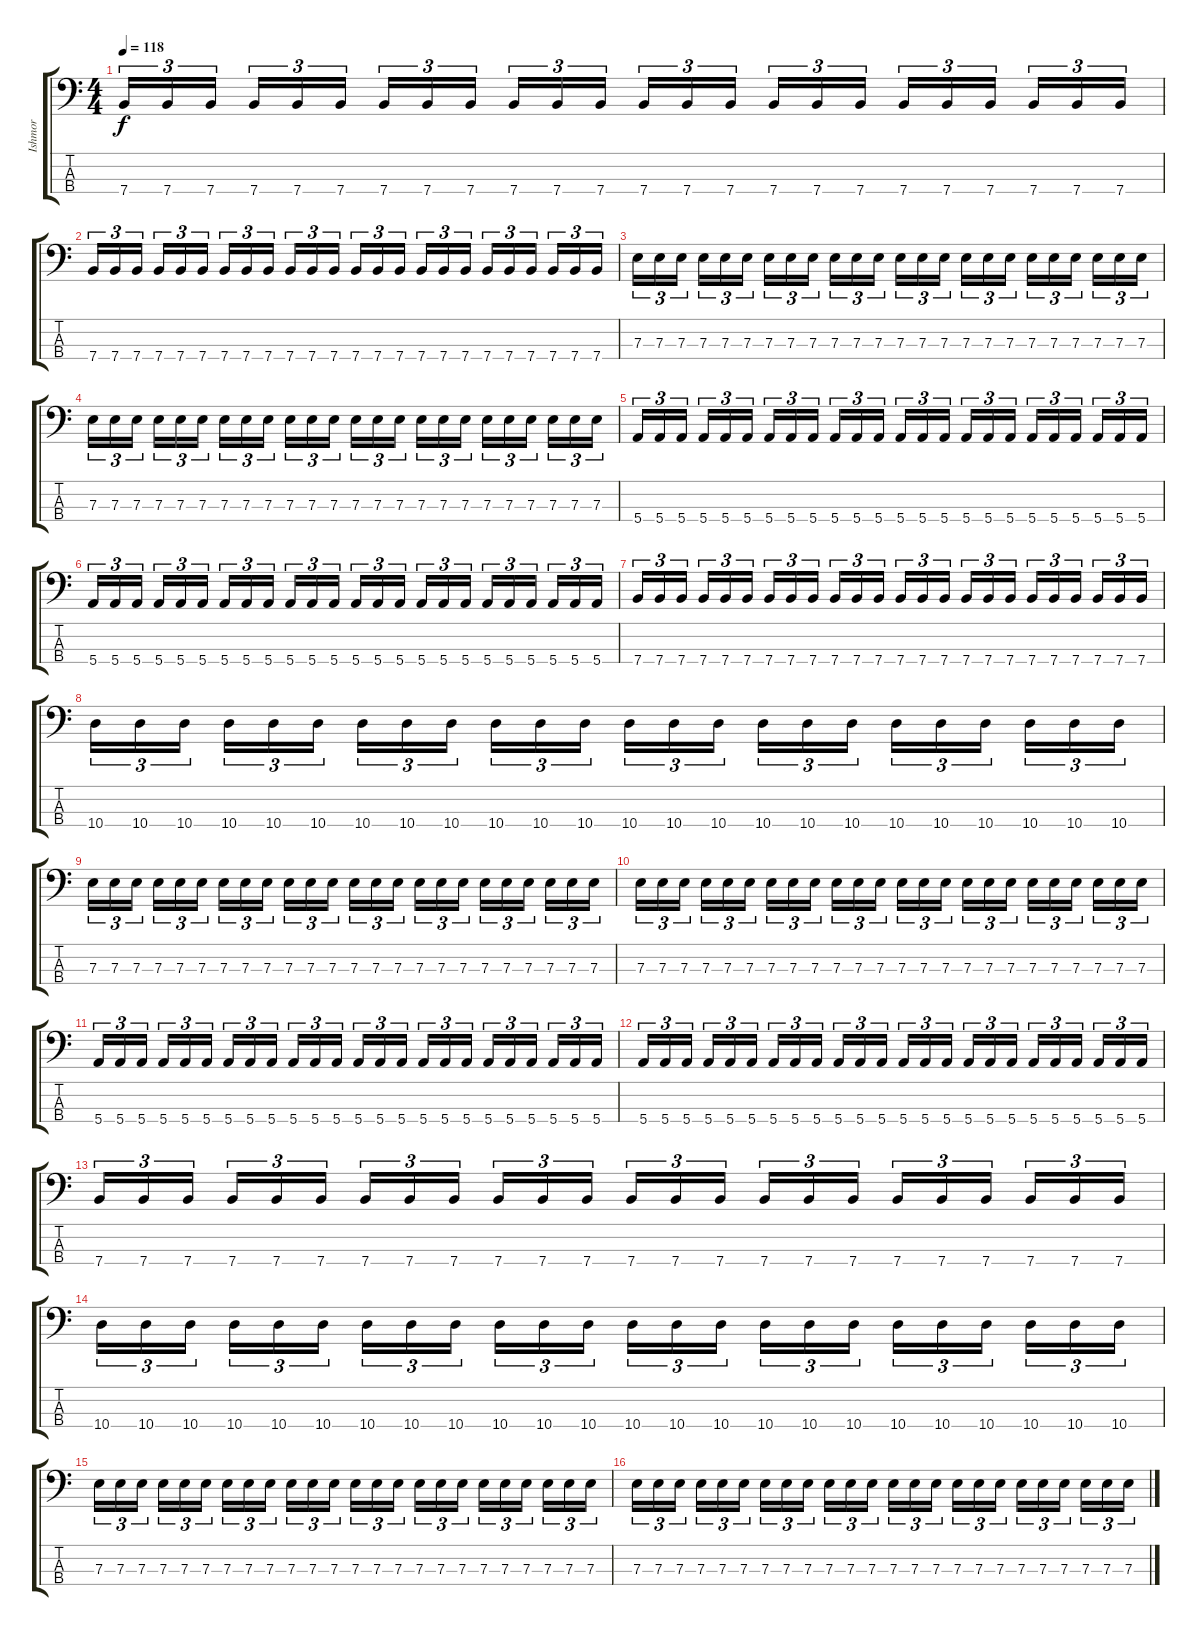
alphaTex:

\track ("Ishmor" "Ishmor") {instrument electricbasspick}
\staff {score tabs}
\tuning (G2 D2 A1 E1) {hide}
\ts (4 4)
\tempo 118
\clef f4
\ks c
7.4.16{tu (3 2) dy f} 7.4.16{tu (3 2)} 7.4.16{tu (3 2)} 7.4.16{tu (3 2)} 7.4.16{tu (3 2)} 7.4.16{tu (3 2)} 7.4.16{tu (3 2)} 7.4.16{tu (3 2)} 7.4.16{tu (3 2)} 7.4.16{tu (3 2)} 7.4.16{tu (3 2)} 7.4.16{tu (3 2)} 7.4.16{tu (3 2)} 7.4.16{tu (3 2)} 7.4.16{tu (3 2)} 7.4.16{tu (3 2)} 7.4.16{tu (3 2)} 7.4.16{tu (3 2)} 7.4.16{tu (3 2)} 7.4.16{tu (3 2)} 7.4.16{tu (3 2)} 7.4.16{tu (3 2)} 7.4.16{tu (3 2)} 7.4.16{tu (3 2)} |
7.4.16{tu (3 2)} 7.4.16{tu (3 2)} 7.4.16{tu (3 2)} 7.4.16{tu (3 2)} 7.4.16{tu (3 2)} 7.4.16{tu (3 2)} 7.4.16{tu (3 2)} 7.4.16{tu (3 2)} 7.4.16{tu (3 2)} 7.4.16{tu (3 2)} 7.4.16{tu (3 2)} 7.4.16{tu (3 2)} 7.4.16{tu (3 2)} 7.4.16{tu (3 2)} 7.4.16{tu (3 2)} 7.4.16{tu (3 2)} 7.4.16{tu (3 2)} 7.4.16{tu (3 2)} 7.4.16{tu (3 2)} 7.4.16{tu (3 2)} 7.4.16{tu (3 2)} 7.4.16{tu (3 2)} 7.4.16{tu (3 2)} 7.4.16{tu (3 2)} |
7.3.16{tu (3 2)} 7.3.16{tu (3 2)} 7.3.16{tu (3 2)} 7.3.16{tu (3 2)} 7.3.16{tu (3 2)} 7.3.16{tu (3 2)} 7.3.16{tu (3 2)} 7.3.16{tu (3 2)} 7.3.16{tu (3 2)} 7.3.16{tu (3 2)} 7.3.16{tu (3 2)} 7.3.16{tu (3 2)} 7.3.16{tu (3 2)} 7.3.16{tu (3 2)} 7.3.16{tu (3 2)} 7.3.16{tu (3 2)} 7.3.16{tu (3 2)} 7.3.16{tu (3 2)} 7.3.16{tu (3 2)} 7.3.16{tu (3 2)} 7.3.16{tu (3 2)} 7.3.16{tu (3 2)} 7.3.16{tu (3 2)} 7.3.16{tu (3 2)} |
7.3.16{tu (3 2)} 7.3.16{tu (3 2)} 7.3.16{tu (3 2)} 7.3.16{tu (3 2)} 7.3.16{tu (3 2)} 7.3.16{tu (3 2)} 7.3.16{tu (3 2)} 7.3.16{tu (3 2)} 7.3.16{tu (3 2)} 7.3.16{tu (3 2)} 7.3.16{tu (3 2)} 7.3.16{tu (3 2)} 7.3.16{tu (3 2)} 7.3.16{tu (3 2)} 7.3.16{tu (3 2)} 7.3.16{tu (3 2)} 7.3.16{tu (3 2)} 7.3.16{tu (3 2)} 7.3.16{tu (3 2)} 7.3.16{tu (3 2)} 7.3.16{tu (3 2)} 7.3.16{tu (3 2)} 7.3.16{tu (3 2)} 7.3.16{tu (3 2)} |
5.4.16{tu (3 2)} 5.4.16{tu (3 2)} 5.4.16{tu (3 2)} 5.4.16{tu (3 2)} 5.4.16{tu (3 2)} 5.4.16{tu (3 2)} 5.4.16{tu (3 2)} 5.4.16{tu (3 2)} 5.4.16{tu (3 2)} 5.4.16{tu (3 2)} 5.4.16{tu (3 2)} 5.4.16{tu (3 2)} 5.4.16{tu (3 2)} 5.4.16{tu (3 2)} 5.4.16{tu (3 2)} 5.4.16{tu (3 2)} 5.4.16{tu (3 2)} 5.4.16{tu (3 2)} 5.4.16{tu (3 2)} 5.4.16{tu (3 2)} 5.4.16{tu (3 2)} 5.4.16{tu (3 2)} 5.4.16{tu (3 2)} 5.4.16{tu (3 2)} |
5.4.16{tu (3 2)} 5.4.16{tu (3 2)} 5.4.16{tu (3 2)} 5.4.16{tu (3 2)} 5.4.16{tu (3 2)} 5.4.16{tu (3 2)} 5.4.16{tu (3 2)} 5.4.16{tu (3 2)} 5.4.16{tu (3 2)} 5.4.16{tu (3 2)} 5.4.16{tu (3 2)} 5.4.16{tu (3 2)} 5.4.16{tu (3 2)} 5.4.16{tu (3 2)} 5.4.16{tu (3 2)} 5.4.16{tu (3 2)} 5.4.16{tu (3 2)} 5.4.16{tu (3 2)} 5.4.16{tu (3 2)} 5.4.16{tu (3 2)} 5.4.16{tu (3 2)} 5.4.16{tu (3 2)} 5.4.16{tu (3 2)} 5.4.16{tu (3 2)} |
7.4.16{tu (3 2)} 7.4.16{tu (3 2)} 7.4.16{tu (3 2)} 7.4.16{tu (3 2)} 7.4.16{tu (3 2)} 7.4.16{tu (3 2)} 7.4.16{tu (3 2)} 7.4.16{tu (3 2)} 7.4.16{tu (3 2)} 7.4.16{tu (3 2)} 7.4.16{tu (3 2)} 7.4.16{tu (3 2)} 7.4.16{tu (3 2)} 7.4.16{tu (3 2)} 7.4.16{tu (3 2)} 7.4.16{tu (3 2)} 7.4.16{tu (3 2)} 7.4.16{tu (3 2)} 7.4.16{tu (3 2)} 7.4.16{tu (3 2)} 7.4.16{tu (3 2)} 7.4.16{tu (3 2)} 7.4.16{tu (3 2)} 7.4.16{tu (3 2)} |
10.4.16{tu (3 2)} 10.4.16{tu (3 2)} 10.4.16{tu (3 2)} 10.4.16{tu (3 2)} 10.4.16{tu (3 2)} 10.4.16{tu (3 2)} 10.4.16{tu (3 2)} 10.4.16{tu (3 2)} 10.4.16{tu (3 2)} 10.4.16{tu (3 2)} 10.4.16{tu (3 2)} 10.4.16{tu (3 2)} 10.4.16{tu (3 2)} 10.4.16{tu (3 2)} 10.4.16{tu (3 2)} 10.4.16{tu (3 2)} 10.4.16{tu (3 2)} 10.4.16{tu (3 2)} 10.4.16{tu (3 2)} 10.4.16{tu (3 2)} 10.4.16{tu (3 2)} 10.4.16{tu (3 2)} 10.4.16{tu (3 2)} 10.4.16{tu (3 2)} |
7.3.16{tu (3 2)} 7.3.16{tu (3 2)} 7.3.16{tu (3 2)} 7.3.16{tu (3 2)} 7.3.16{tu (3 2)} 7.3.16{tu (3 2)} 7.3.16{tu (3 2)} 7.3.16{tu (3 2)} 7.3.16{tu (3 2)} 7.3.16{tu (3 2)} 7.3.16{tu (3 2)} 7.3.16{tu (3 2)} 7.3.16{tu (3 2)} 7.3.16{tu (3 2)} 7.3.16{tu (3 2)} 7.3.16{tu (3 2)} 7.3.16{tu (3 2)} 7.3.16{tu (3 2)} 7.3.16{tu (3 2)} 7.3.16{tu (3 2)} 7.3.16{tu (3 2)} 7.3.16{tu (3 2)} 7.3.16{tu (3 2)} 7.3.16{tu (3 2)} |
7.3.16{tu (3 2)} 7.3.16{tu (3 2)} 7.3.16{tu (3 2)} 7.3.16{tu (3 2)} 7.3.16{tu (3 2)} 7.3.16{tu (3 2)} 7.3.16{tu (3 2)} 7.3.16{tu (3 2)} 7.3.16{tu (3 2)} 7.3.16{tu (3 2)} 7.3.16{tu (3 2)} 7.3.16{tu (3 2)} 7.3.16{tu (3 2)} 7.3.16{tu (3 2)} 7.3.16{tu (3 2)} 7.3.16{tu (3 2)} 7.3.16{tu (3 2)} 7.3.16{tu (3 2)} 7.3.16{tu (3 2)} 7.3.16{tu (3 2)} 7.3.16{tu (3 2)} 7.3.16{tu (3 2)} 7.3.16{tu (3 2)} 7.3.16{tu (3 2)} |
5.4.16{tu (3 2)} 5.4.16{tu (3 2)} 5.4.16{tu (3 2)} 5.4.16{tu (3 2)} 5.4.16{tu (3 2)} 5.4.16{tu (3 2)} 5.4.16{tu (3 2)} 5.4.16{tu (3 2)} 5.4.16{tu (3 2)} 5.4.16{tu (3 2)} 5.4.16{tu (3 2)} 5.4.16{tu (3 2)} 5.4.16{tu (3 2)} 5.4.16{tu (3 2)} 5.4.16{tu (3 2)} 5.4.16{tu (3 2)} 5.4.16{tu (3 2)} 5.4.16{tu (3 2)} 5.4.16{tu (3 2)} 5.4.16{tu (3 2)} 5.4.16{tu (3 2)} 5.4.16{tu (3 2)} 5.4.16{tu (3 2)} 5.4.16{tu (3 2)} |
5.4.16{tu (3 2)} 5.4.16{tu (3 2)} 5.4.16{tu (3 2)} 5.4.16{tu (3 2)} 5.4.16{tu (3 2)} 5.4.16{tu (3 2)} 5.4.16{tu (3 2)} 5.4.16{tu (3 2)} 5.4.16{tu (3 2)} 5.4.16{tu (3 2)} 5.4.16{tu (3 2)} 5.4.16{tu (3 2)} 5.4.16{tu (3 2)} 5.4.16{tu (3 2)} 5.4.16{tu (3 2)} 5.4.16{tu (3 2)} 5.4.16{tu (3 2)} 5.4.16{tu (3 2)} 5.4.16{tu (3 2)} 5.4.16{tu (3 2)} 5.4.16{tu (3 2)} 5.4.16{tu (3 2)} 5.4.16{tu (3 2)} 5.4.16{tu (3 2)} |
7.4.16{tu (3 2)} 7.4.16{tu (3 2)} 7.4.16{tu (3 2)} 7.4.16{tu (3 2)} 7.4.16{tu (3 2)} 7.4.16{tu (3 2)} 7.4.16{tu (3 2)} 7.4.16{tu (3 2)} 7.4.16{tu (3 2)} 7.4.16{tu (3 2)} 7.4.16{tu (3 2)} 7.4.16{tu (3 2)} 7.4.16{tu (3 2)} 7.4.16{tu (3 2)} 7.4.16{tu (3 2)} 7.4.16{tu (3 2)} 7.4.16{tu (3 2)} 7.4.16{tu (3 2)} 7.4.16{tu (3 2)} 7.4.16{tu (3 2)} 7.4.16{tu (3 2)} 7.4.16{tu (3 2)} 7.4.16{tu (3 2)} 7.4.16{tu (3 2)} |
10.4.16{tu (3 2)} 10.4.16{tu (3 2)} 10.4.16{tu (3 2)} 10.4.16{tu (3 2)} 10.4.16{tu (3 2)} 10.4.16{tu (3 2)} 10.4.16{tu (3 2)} 10.4.16{tu (3 2)} 10.4.16{tu (3 2)} 10.4.16{tu (3 2)} 10.4.16{tu (3 2)} 10.4.16{tu (3 2)} 10.4.16{tu (3 2)} 10.4.16{tu (3 2)} 10.4.16{tu (3 2)} 10.4.16{tu (3 2)} 10.4.16{tu (3 2)} 10.4.16{tu (3 2)} 10.4.16{tu (3 2)} 10.4.16{tu (3 2)} 10.4.16{tu (3 2)} 10.4.16{tu (3 2)} 10.4.16{tu (3 2)} 10.4.16{tu (3 2)} |
7.3.16{tu (3 2)} 7.3.16{tu (3 2)} 7.3.16{tu (3 2)} 7.3.16{tu (3 2)} 7.3.16{tu (3 2)} 7.3.16{tu (3 2)} 7.3.16{tu (3 2)} 7.3.16{tu (3 2)} 7.3.16{tu (3 2)} 7.3.16{tu (3 2)} 7.3.16{tu (3 2)} 7.3.16{tu (3 2)} 7.3.16{tu (3 2)} 7.3.16{tu (3 2)} 7.3.16{tu (3 2)} 7.3.16{tu (3 2)} 7.3.16{tu (3 2)} 7.3.16{tu (3 2)} 7.3.16{tu (3 2)} 7.3.16{tu (3 2)} 7.3.16{tu (3 2)} 7.3.16{tu (3 2)} 7.3.16{tu (3 2)} 7.3.16{tu (3 2)} |
7.3.16{tu (3 2)} 7.3.16{tu (3 2)} 7.3.16{tu (3 2)} 7.3.16{tu (3 2)} 7.3.16{tu (3 2)} 7.3.16{tu (3 2)} 7.3.16{tu (3 2)} 7.3.16{tu (3 2)} 7.3.16{tu (3 2)} 7.3.16{tu (3 2)} 7.3.16{tu (3 2)} 7.3.16{tu (3 2)} 7.3.16{tu (3 2)} 7.3.16{tu (3 2)} 7.3.16{tu (3 2)} 7.3.16{tu (3 2)} 7.3.16{tu (3 2)} 7.3.16{tu (3 2)} 7.3.16{tu (3 2)} 7.3.16{tu (3 2)} 7.3.16{tu (3 2)} 7.3.16{tu (3 2)} 7.3.16{tu (3 2)} 7.3.16{tu (3 2)}
